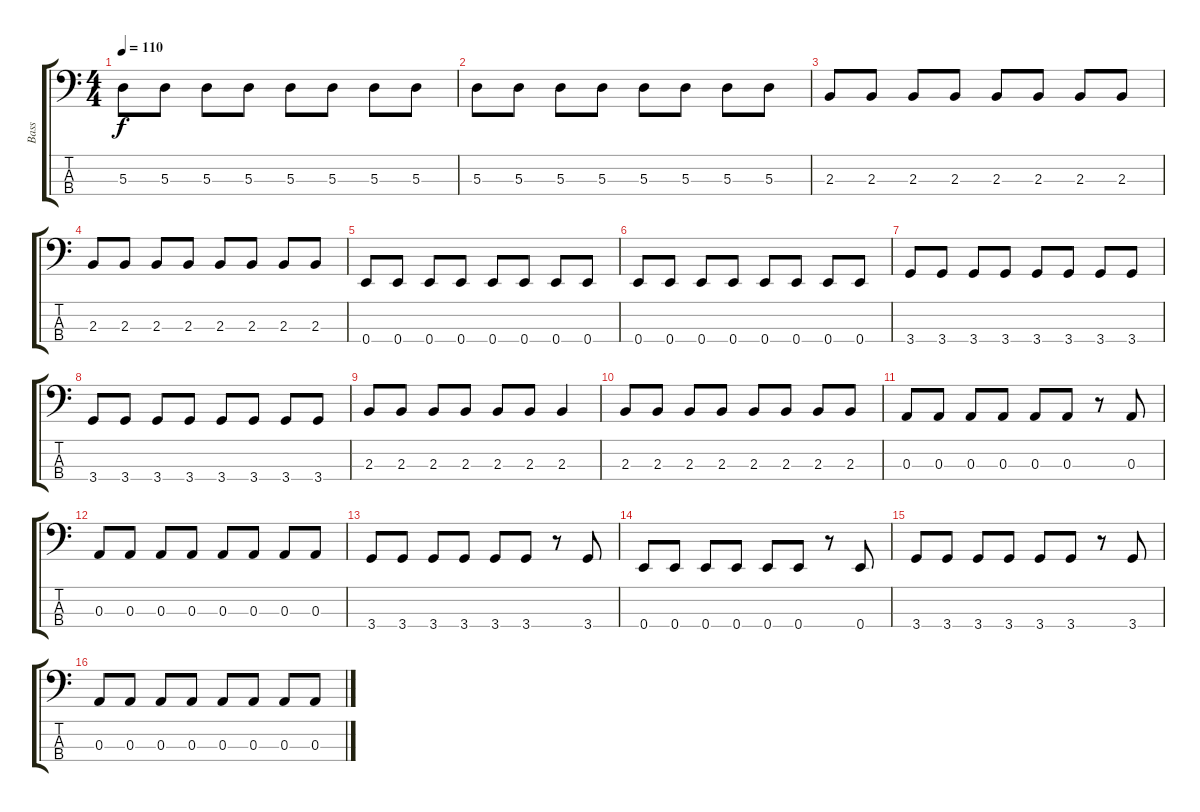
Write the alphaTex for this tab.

\track ("Bass" "Bass") {instrument electricbassfinger}
\staff {score tabs}
\tuning (G2 D2 A1 E1) {hide}
\ts (4 4)
\tempo 110
\clef f4
\ks c
5.3.8{dy f} 5.3.8 5.3.8 5.3.8 5.3.8 5.3.8 5.3.8 5.3.8 |
5.3.8 5.3.8 5.3.8 5.3.8 5.3.8 5.3.8 5.3.8 5.3.8 |
2.3.8 2.3.8 2.3.8 2.3.8 2.3.8 2.3.8 2.3.8 2.3.8 |
2.3.8 2.3.8 2.3.8 2.3.8 2.3.8 2.3.8 2.3.8 2.3.8 |
0.4.8 0.4.8 0.4.8 0.4.8 0.4.8 0.4.8 0.4.8 0.4.8 |
0.4.8 0.4.8 0.4.8 0.4.8 0.4.8 0.4.8 0.4.8 0.4.8 |
3.4.8 3.4.8 3.4.8 3.4.8 3.4.8 3.4.8 3.4.8 3.4.8 |
3.4.8 3.4.8 3.4.8 3.4.8 3.4.8 3.4.8 3.4.8 3.4.8 |
2.3.8 2.3.8 2.3.8 2.3.8 2.3.8 2.3.8 2.3.4 |
2.3.8 2.3.8 2.3.8 2.3.8 2.3.8 2.3.8 2.3.8 2.3.8 |
0.3.8 0.3.8 0.3.8 0.3.8 0.3.8 0.3.8 r.8 0.3.8 |
0.3.8 0.3.8 0.3.8 0.3.8 0.3.8 0.3.8 0.3.8 0.3.8 |
3.4.8 3.4.8 3.4.8 3.4.8 3.4.8 3.4.8 r.8 3.4.8 |
0.4.8 0.4.8 0.4.8 0.4.8 0.4.8 0.4.8 r.8 0.4.8 |
3.4.8 3.4.8 3.4.8 3.4.8 3.4.8 3.4.8 r.8 3.4.8 |
0.3.8 0.3.8 0.3.8 0.3.8 0.3.8 0.3.8 0.3.8 0.3.8
